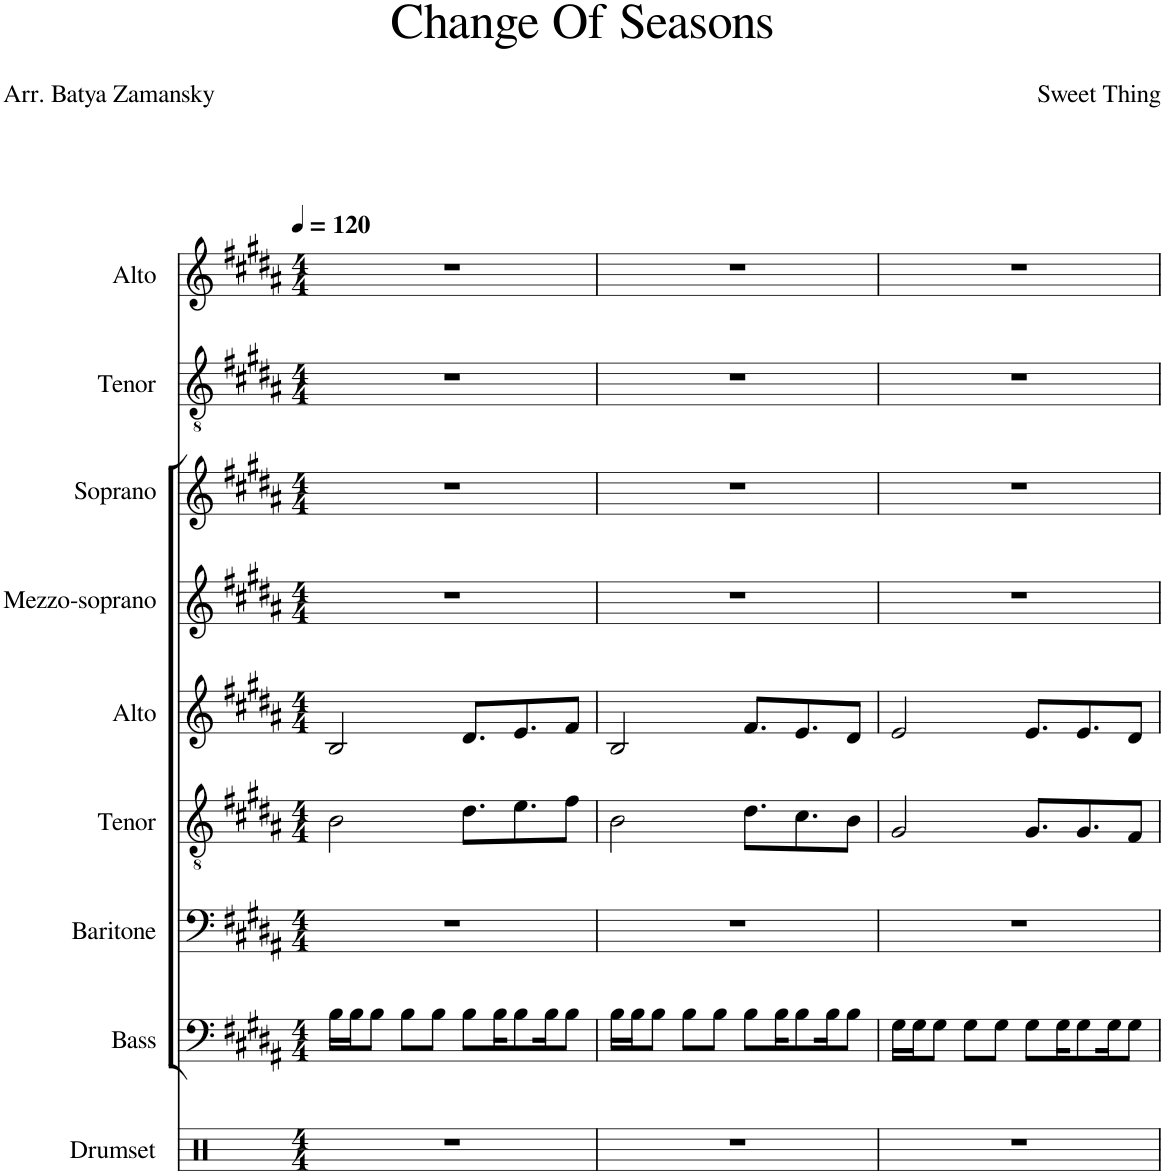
**kern	**kern	**kern	**kern	**kern	**kern	**kern	**kern	**kern
*part9	*part8	*part7	*part6	*part5	*part4	*part3	*part2	*part1
*staff9	*staff8	*staff7	*staff6	*staff5	*staff4	*staff3	*staff2	*staff1
*I"Drumset	*I"Bass	*I"Baritone	*I"Tenor	*I"Alto	*I"Mezzo-soprano	*I"Soprano	*I"Tenor	*I"Alto
*I'Drs.	*I'B.	*I'Bar.	*I'T.	*I'A.	*I'Mzs.	*I'S.	*I'T.	*I'A.
*clefX	*clefF4	*clefF4	*clefGv2	*clefG2	*clefG2	*clefG2	*clefGv2	*clefG2
*k[]	*k[f#c#g#d#a#]	*k[f#c#g#d#a#]	*k[f#c#g#d#a#]	*k[f#c#g#d#a#]	*k[f#c#g#d#a#]	*k[f#c#g#d#a#]	*k[f#c#g#d#a#]	*k[f#c#g#d#a#]
*M4/4	*M4/4	*M4/4	*M4/4	*M4/4	*M4/4	*M4/4	*M4/4	*M4/4
*MM120	*MM120	*MM120	*MM120	*MM120	*MM120	*MM120	*MM120	*MM120
=1	=1	=1	=1	=1	=1	=1	=1	=1
1r	16B\LL	1r	2B\	2B/	1r	1r	1r	1r
.	16B\J	.	.	.	.	.	.	.
.	8B\J	.	.	.	.	.	.	.
.	8B\L	.	.	.	.	.	.	.
.	8B\J	.	.	.	.	.	.	.
.	8B\L	.	8.d#\L	8.d#/L	.	.	.	.
.	16B\K	.	.	.	.	.	.	.
.	8B\	.	8.e\	8.e/	.	.	.	.
.	16B\K	.	.	.	.	.	.	.
.	8B\J	.	8f#\J	8f#/J	.	.	.	.
=2	=2	=2	=2	=2	=2	=2	=2	=2
1r	16B\LL	1r	2B\	2B/	1r	1r	1r	1r
.	16B\J	.	.	.	.	.	.	.
.	8B\J	.	.	.	.	.	.	.
.	8B\L	.	.	.	.	.	.	.
.	8B\J	.	.	.	.	.	.	.
.	8B\L	.	8.d#\L	8.f#/L	.	.	.	.
.	16B\K	.	.	.	.	.	.	.
.	8B\	.	8.c#\	8.e/	.	.	.	.
.	16B\K	.	.	.	.	.	.	.
.	8B\J	.	8B\J	8d#/J	.	.	.	.
=3	=3	=3	=3	=3	=3	=3	=3	=3
1r	16G#\LL	1r	2G#/	2e/	1r	1r	1r	1r
.	16G#\J	.	.	.	.	.	.	.
.	8G#\J	.	.	.	.	.	.	.
.	8G#\L	.	.	.	.	.	.	.
.	8G#\J	.	.	.	.	.	.	.
.	8G#\L	.	8.G#/L	8.e/L	.	.	.	.
.	16G#\K	.	.	.	.	.	.	.
.	8G#\	.	8.G#/	8.e/	.	.	.	.
.	16G#\K	.	.	.	.	.	.	.
.	8G#\J	.	8F#/J	8d#/J	.	.	.	.
=	=	=	=	=	=	=	=	=
*-	*-	*-	*-	*-	*-	*-	*-	*-
